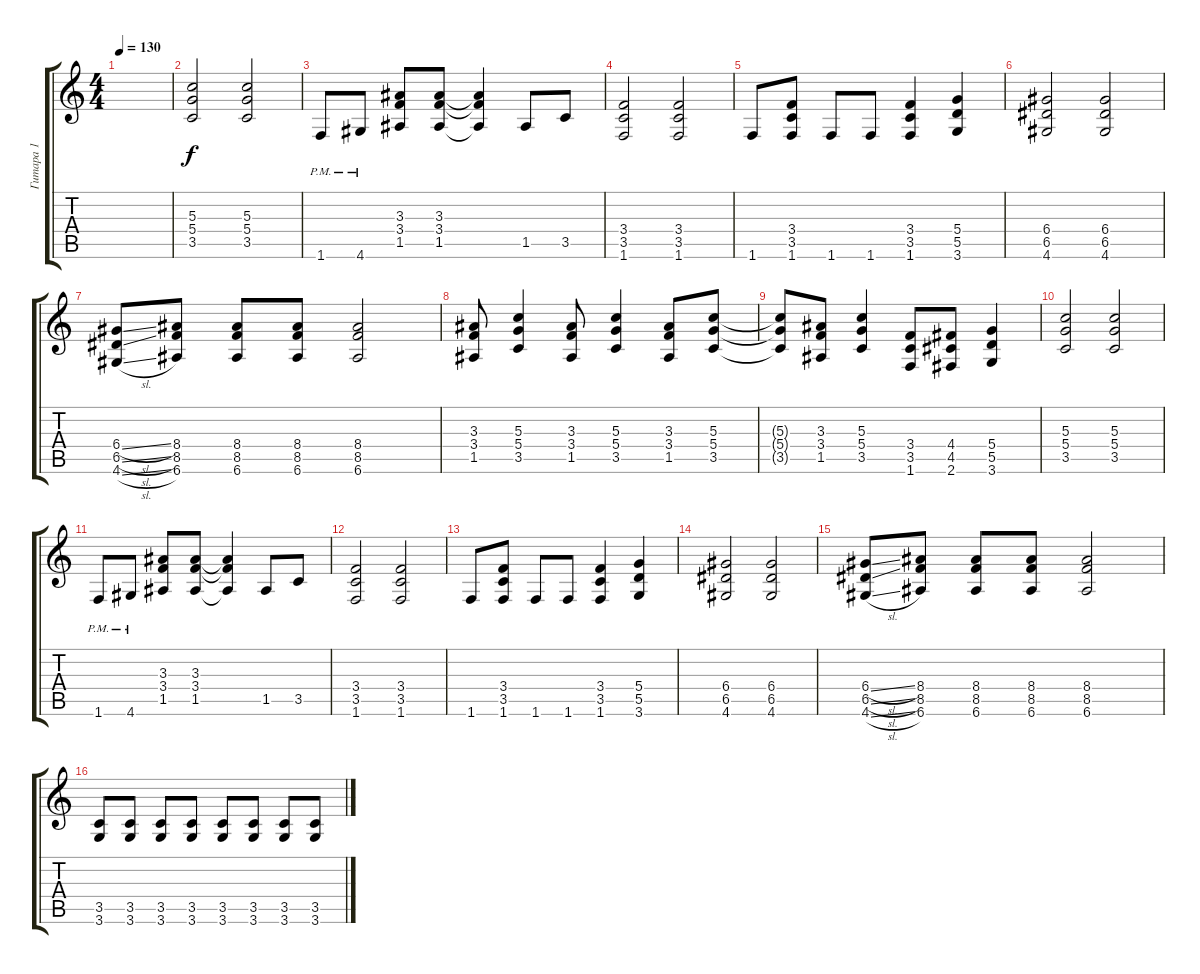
\track ("Гитара 1" "Гитара 1") {instrument distortionguitar}
\staff {score tabs}
\tuning (E4 B3 G3 D3 A2 E2) {hide}
\ts (4 4)
\tempo 130
\clef g2
\ks c
|
(5.3 5.4 3.5).2 (5.3 5.4 3.5).2 |
1.6{pm}.8 4.6{pm}.8 (3.3 3.4 1.5).8 (3.3 3.4 1.5).8 (3.3{t} 3.4{t} 1.5{t}).4 1.5.8 3.5.8 |
(3.4 3.5 1.6).2 (3.4 3.5 1.6).2 |
1.6.8 (3.4 3.5 1.6).8 1.6.8 1.6.8 (3.4 3.5 1.6).4 (5.4 5.5 3.6).4 |
(6.4 6.5 4.6).2 (6.4 6.5 4.6).2 |
(6.4{sl} 6.5{sl} 4.6{sl}).8 (8.4 8.5 6.6).8 (8.4 8.5 6.6).8 (8.4 8.5 6.6).8 (8.4 8.5 6.6).2 |
(3.3 3.4 1.5).8 (5.3 5.4 3.5).4 (3.3 3.4 1.5).8 (5.3 5.4 3.5).4 (3.3 3.4 1.5).8 (5.3 5.4 3.5).8 |
(5.3{t} 5.4{t} 3.5{t}).8 (3.3 3.4 1.5).8 (5.3 5.4 3.5).4 (3.4 3.5 1.6).8 (4.4 4.5 2.6).8 (5.4 5.5 3.6).4 |
(5.3 5.4 3.5).2 (5.3 5.4 3.5).2 |
1.6{pm}.8 4.6{pm}.8 (3.3 3.4 1.5).8 (3.3 3.4 1.5).8 (3.3{t} 3.4{t} 1.5{t}).4 1.5.8 3.5.8 |
(3.4 3.5 1.6).2 (3.4 3.5 1.6).2 |
1.6.8 (3.4 3.5 1.6).8 1.6.8 1.6.8 (3.4 3.5 1.6).4 (5.4 5.5 3.6).4 |
(6.4 6.5 4.6).2 (6.4 6.5 4.6).2 |
(6.4{sl} 6.5{sl} 4.6{sl}).8 (8.4 8.5 6.6).8 (8.4 8.5 6.6).8 (8.4 8.5 6.6).8 (8.4 8.5 6.6).2 |
(3.5 3.6).8 (3.5 3.6).8 (3.5 3.6).8 (3.5 3.6).8 (3.5 3.6).8 (3.5 3.6).8 (3.5 3.6).8 (3.5 3.6).8
